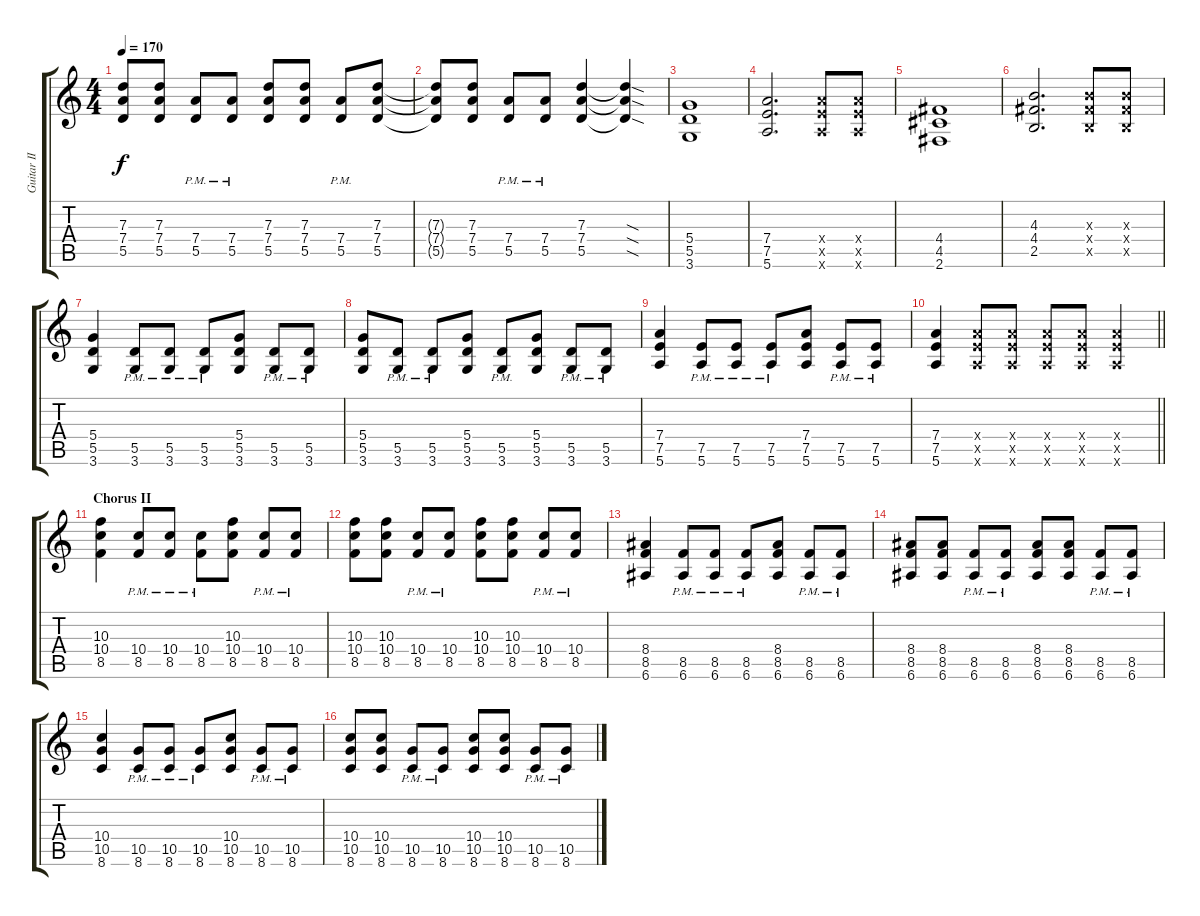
\track ("Guitar II" "Guitar II") {instrument overdrivenguitar}
\staff {score tabs}
\tuning (E4 B3 G3 D3 A2 E2) {hide}
\ts (4 4)
\tempo 170
\clef g2
\ks c
(7.3 7.4 5.5).8{dy f} (7.3 7.4 5.5).8 (7.4{pm} 5.5{pm}).8 (7.4{pm} 5.5{pm}).8 (7.3 7.4 5.5).8 (7.3 7.4 5.5).8 (7.4{pm} 5.5{pm}).8 (7.3 7.4 5.5).8 |
(7.3{t} 7.4{t} 5.5{t}).8 (7.3 7.4 5.5).8 (7.4{pm} 5.5{pm}).8 (7.4{pm} 5.5{pm}).8 (7.3 7.4 5.5).4 (7.3{sod t} 7.4{sod t} 5.5{sod t}).4 |
(5.4 5.5 3.6).1 |
(7.4 7.5 5.6).2{d} (7.4{x} 7.5{x} 5.6{x}).8 (7.4{x} 7.5{x} 5.6{x}).8 |
(4.4 4.5 2.6).1 |
(4.3 4.4 2.5).2{d} (4.3{x} 4.4{x} 2.5{x}).8 (4.3{x} 4.4{x} 2.5{x}).8 |
(5.4 5.5 3.6).4 (5.5{pm} 3.6{pm}).8 (5.5{pm} 3.6{pm}).8 (5.5{pm} 3.6{pm}).8 (5.4 5.5 3.6).8 (5.5{pm} 3.6{pm}).8 (5.5{pm} 3.6{pm}).8 |
(5.4 5.5 3.6).8 (5.5{pm} 3.6{pm}).8 (5.5{pm} 3.6{pm}).8 (5.4 5.5 3.6).8 (5.5{pm} 3.6{pm}).8 (5.4 5.5 3.6).8 (5.5{pm} 3.6{pm}).8 (5.5{pm} 3.6{pm}).8 |
(7.4 7.5 5.6).4 (7.5{pm} 5.6{pm}).8 (7.5{pm} 5.6{pm}).8 (7.5{pm} 5.6{pm}).8 (7.4 7.5 5.6).8 (7.5{pm} 5.6{pm}).8 (7.5{pm} 5.6{pm}).8 |
\barLineRight lightlight
(7.4 7.5 5.6).4 (7.4{x} 7.5{x} 5.6{x}).8 (7.4{x} 7.5{x} 5.6{x}).8 (7.4{x} 7.5{x} 5.6{x}).8 (7.4{x} 7.5{x} 5.6{x}).8 (7.4{x} 7.5{x} 5.6{x}).4 |
\section ("" "Chorus II")
(10.3 10.4 8.5).4 (10.4{pm} 8.5{pm}).8 (10.4{pm} 8.5{pm}).8 (10.4{pm} 8.5{pm}).8 (10.3 10.4 8.5).8 (10.4{pm} 8.5{pm}).8 (10.4{pm} 8.5{pm}).8 |
(10.3 10.4 8.5).8 (10.3 10.4 8.5).8 (10.4{pm} 8.5{pm}).8 (10.4{pm} 8.5{pm}).8 (10.3 10.4 8.5).8 (10.3 10.4 8.5).8 (10.4{pm} 8.5{pm}).8 (10.4{pm} 8.5{pm}).8 |
(8.4 8.5 6.6).4 (8.5{pm} 6.6{pm}).8 (8.5{pm} 6.6{pm}).8 (8.5{pm} 6.6{pm}).8 (8.4 8.5 6.6).8 (8.5{pm} 6.6{pm}).8 (8.5{pm} 6.6{pm}).8 |
(8.4 8.5 6.6).8 (8.4 8.5 6.6).8 (8.5{pm} 6.6{pm}).8 (8.5{pm} 6.6{pm}).8 (8.4 8.5 6.6).8 (8.4 8.5 6.6).8 (8.5{pm} 6.6{pm}).8 (8.5{pm} 6.6{pm}).8 |
(10.4 10.5 8.6).4 (10.5{pm} 8.6{pm}).8 (10.5{pm} 8.6{pm}).8 (10.5{pm} 8.6{pm}).8 (10.4 10.5 8.6).8 (10.5{pm} 8.6{pm}).8 (10.5{pm} 8.6{pm}).8 |
(10.4 10.5 8.6).8 (10.4 10.5 8.6).8 (10.5{pm} 8.6{pm}).8 (10.5{pm} 8.6{pm}).8 (10.4 10.5 8.6).8 (10.4 10.5 8.6).8 (10.5{pm} 8.6{pm}).8 (10.5{pm} 8.6{pm}).8
